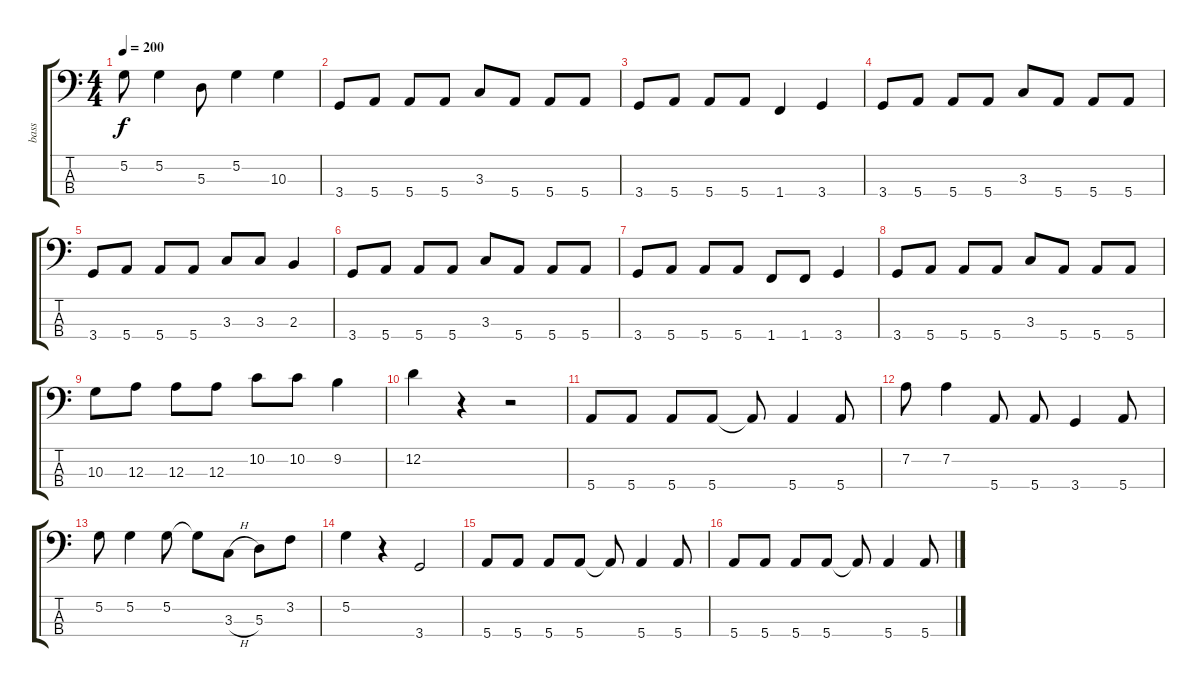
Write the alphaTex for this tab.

\track ("bass" "bass") {instrument electricbasspick}
\staff {score tabs}
\tuning (G2 D2 A1 E1) {hide}
\ts (4 4)
\tempo 200
\clef f4
\ks c
5.2.8{dy f} 5.2.4 5.3.8 5.2.4 10.3.4 |
3.4.8 5.4.8 5.4.8 5.4.8 3.3.8 5.4.8 5.4.8 5.4.8 |
3.4.8 5.4.8 5.4.8 5.4.8 1.4.4 3.4.4 |
3.4.8 5.4.8 5.4.8 5.4.8 3.3.8 5.4.8 5.4.8 5.4.8 |
3.4.8 5.4.8 5.4.8 5.4.8 3.3.8 3.3.8 2.3.4 |
3.4.8 5.4.8 5.4.8 5.4.8 3.3.8 5.4.8 5.4.8 5.4.8 |
3.4.8 5.4.8 5.4.8 5.4.8 1.4.8 1.4.8 3.4.4 |
3.4.8 5.4.8 5.4.8 5.4.8 3.3.8 5.4.8 5.4.8 5.4.8 |
10.3.8 12.3.8 12.3.8 12.3.8 10.2.8 10.2.8 9.2.4 |
12.2.4 r.4 r.2 |
5.4.8 5.4.8 5.4.8 5.4.8 5.4{t}.8 5.4.4 5.4.8 |
7.2.8 7.2.4 5.4.8 5.4.8 3.4.4 5.4.8 |
5.2.8 5.2.4 5.2.8 5.2{t}.8 3.3{h}.8 5.3.8 3.2.8 |
5.2.4 r.4 3.4.2 |
5.4.8 5.4.8 5.4.8 5.4.8 5.4{t}.8 5.4.4 5.4.8 |
5.4.8 5.4.8 5.4.8 5.4.8 5.4{t}.8 5.4.4 5.4.8
